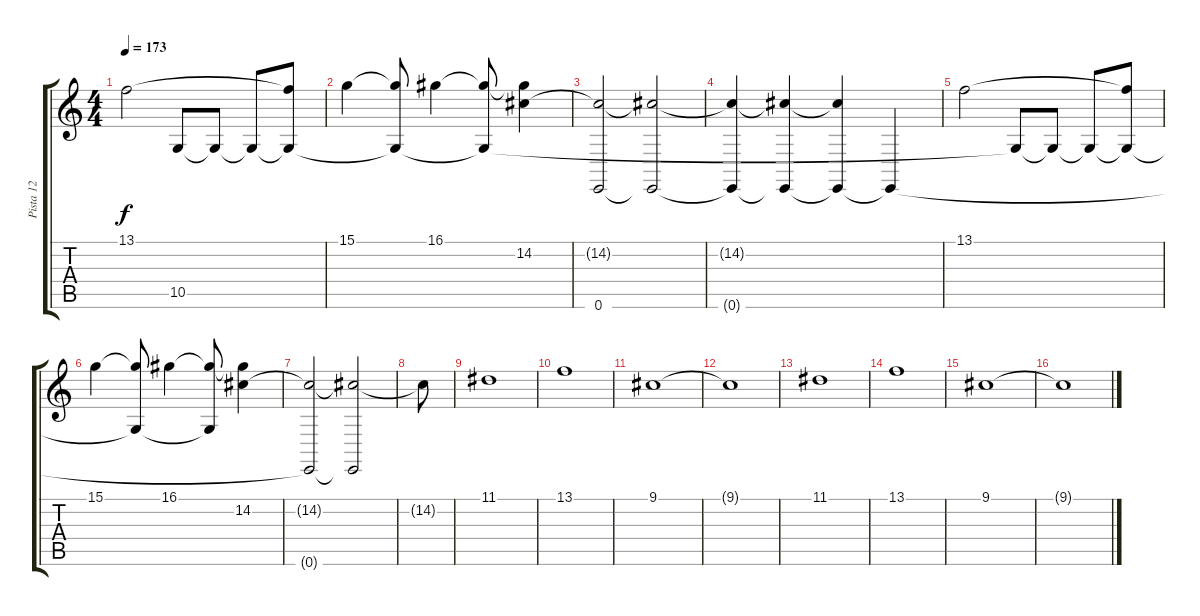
\track ("Pista 12" "Pista 12") {instrument stringensemble2}
\staff {score tabs}
\tuning (E4 B3 G3 D3 A2 E2) {hide}
\ts (4 4)
\tempo 173
\clef g2
\ks c
13.1.2{dy f} 10.5{t}.8 10.5{t}.8 10.5{t}.8 (13.1{t} 10.5{t}).8 |
15.1.4 (15.1{t} 10.5{t}).8 16.1.4 (16.1{t} 10.5{t}).8 (16.1{t} 14.2).4 |
(14.2{t} 0.6{t}).2 (14.2{t} 0.6{t}).2 |
(14.2{t} 0.6{t}).4 (14.2{t} 0.6{t}).4 (14.2{t} 0.6{t}).4 0.6{t}.4 |
13.1.2 10.5{t}.8 10.5{t}.8 10.5{t}.8 (13.1{t} 10.5{t}).8 |
15.1.4 (15.1{t} 10.5{t}).8 16.1.4 (16.1{t} 10.5{t}).8 (16.1{t} 14.2).4 |
(14.2{t} 0.6{t}).2 (14.2{t} 0.6{t}).2 |
14.2{t}.8 |
11.1.1 |
13.1.1 |
9.1.1 |
9.1{t}.1 |
11.1.1 |
13.1.1 |
9.1.1 |
9.1{t}.1
